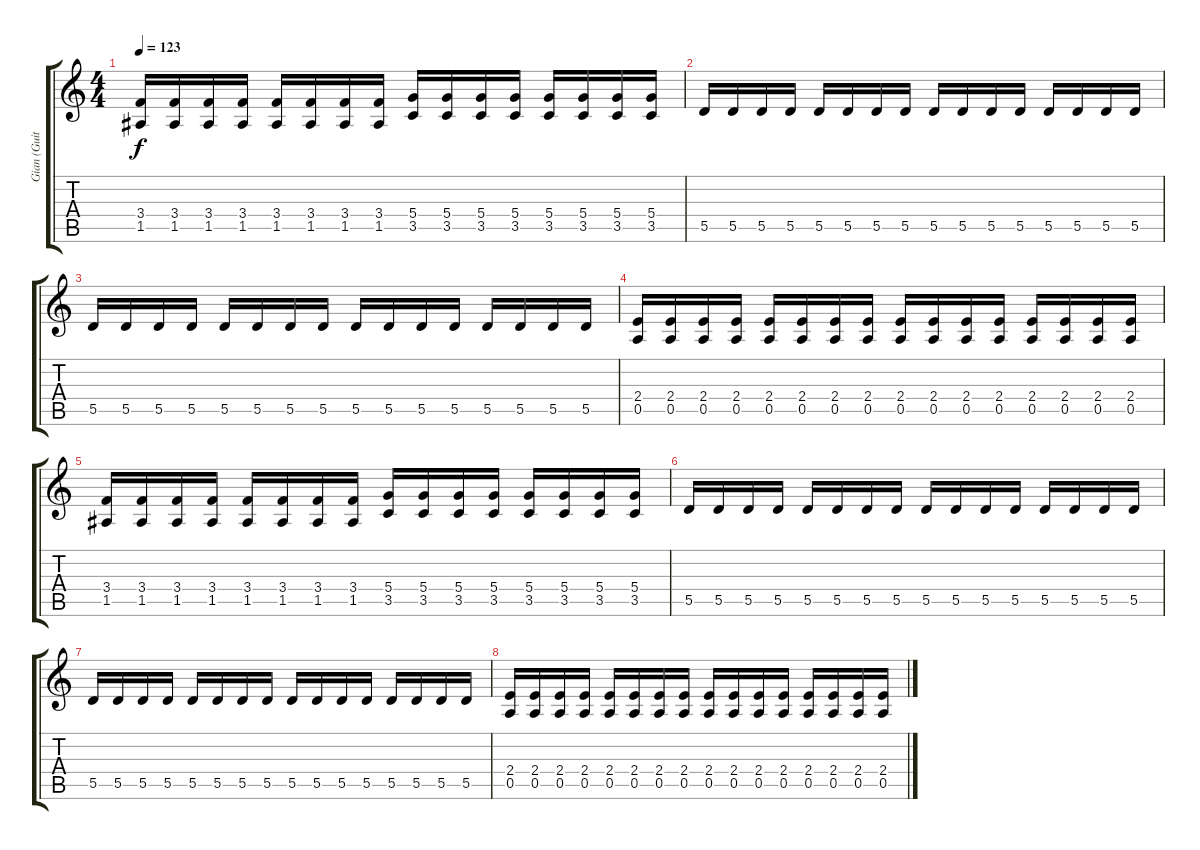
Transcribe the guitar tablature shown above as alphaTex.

\track ("Gian (Guitar)" "Gian (Guit") {instrument overdrivenguitar}
\staff {score tabs}
\tuning (E4 B3 G3 D3 A2 D2) {hide}
\ts (4 4)
\tempo 123
\clef g2
\ks c
(3.4 1.5).16{dy f} (3.4 1.5).16 (3.4 1.5).16 (3.4 1.5).16 (3.4 1.5).16 (3.4 1.5).16 (3.4 1.5).16 (3.4 1.5).16 (5.4 3.5).16 (5.4 3.5).16 (5.4 3.5).16 (5.4 3.5).16 (5.4 3.5).16 (5.4 3.5).16 (5.4 3.5).16 (5.4 3.5).16 |
5.5.16 5.5.16 5.5.16 5.5.16 5.5.16 5.5.16 5.5.16 5.5.16 5.5.16 5.5.16 5.5.16 5.5.16 5.5.16 5.5.16 5.5.16 5.5.16 |
5.5.16 5.5.16 5.5.16 5.5.16 5.5.16 5.5.16 5.5.16 5.5.16 5.5.16 5.5.16 5.5.16 5.5.16 5.5.16 5.5.16 5.5.16 5.5.16 |
(2.4 0.5).16 (2.4 0.5).16 (2.4 0.5).16 (2.4 0.5).16 (2.4 0.5).16 (2.4 0.5).16 (2.4 0.5).16 (2.4 0.5).16 (2.4 0.5).16 (2.4 0.5).16 (2.4 0.5).16 (2.4 0.5).16 (2.4 0.5).16 (2.4 0.5).16 (2.4 0.5).16 (2.4 0.5).16 |
(3.4 1.5).16 (3.4 1.5).16 (3.4 1.5).16 (3.4 1.5).16 (3.4 1.5).16 (3.4 1.5).16 (3.4 1.5).16 (3.4 1.5).16 (5.4 3.5).16 (5.4 3.5).16 (5.4 3.5).16 (5.4 3.5).16 (5.4 3.5).16 (5.4 3.5).16 (5.4 3.5).16 (5.4 3.5).16 |
5.5.16 5.5.16 5.5.16 5.5.16 5.5.16 5.5.16 5.5.16 5.5.16 5.5.16 5.5.16 5.5.16 5.5.16 5.5.16 5.5.16 5.5.16 5.5.16 |
5.5.16 5.5.16 5.5.16 5.5.16 5.5.16 5.5.16 5.5.16 5.5.16 5.5.16 5.5.16 5.5.16 5.5.16 5.5.16 5.5.16 5.5.16 5.5.16 |
(2.4 0.5).16 (2.4 0.5).16 (2.4 0.5).16 (2.4 0.5).16 (2.4 0.5).16 (2.4 0.5).16 (2.4 0.5).16 (2.4 0.5).16 (2.4 0.5).16 (2.4 0.5).16 (2.4 0.5).16 (2.4 0.5).16 (2.4 0.5).16 (2.4 0.5).16 (2.4 0.5).16 (2.4 0.5).16
